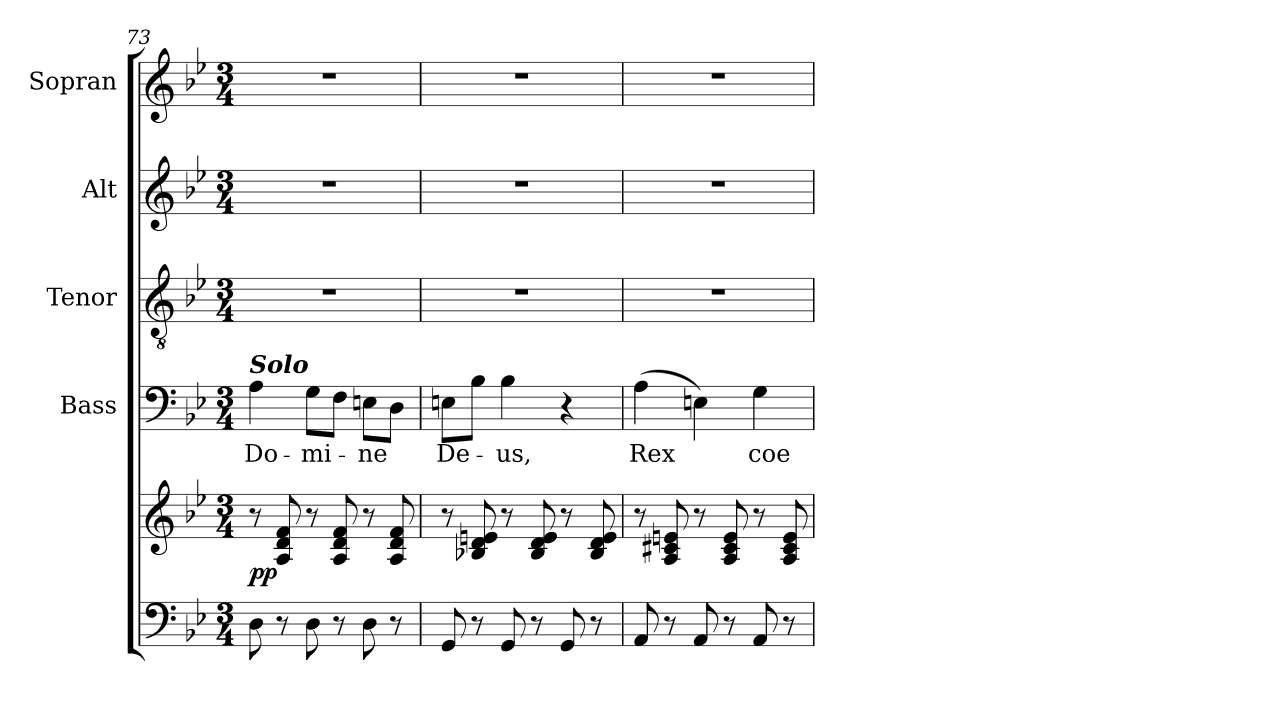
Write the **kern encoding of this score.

**kern	**kern	**dynam	**kern	**text	**kern	**kern	**kern
*part5	*part5	*part5	*part4	*part4	*part3	*part2	*part1
*staff6	*staff5	*staff5/6	*staff4	*staff4	*staff3	*staff2	*staff1
*	*	*	*I"Bass	*	*I"Tenor	*I"Alt	*I"Sopran
*	*	*	*I'B.	*	*I'T.	*I'A.	*I'S.
*clefF4	*clefG2	*	*clefF4	*	*clefGv2	*clefG2	*clefG2
*k[b-e-]	*k[b-e-]	*	*k[b-e-]	*	*k[b-e-]	*k[b-e-]	*k[b-e-]
*B-:	*B-:	*	*B-:	*	*B-:	*B-:	*B-:
*M3/4	*M3/4	*	*M3/4	*	*M3/4	*M3/4	*M3/4
=73	=73	=73	=73	=73	=73	=73	=73
!	!	!	!LO:TX:a:Bi:t=Solo	!	!	!	!
!	!	!LO:DY:b	!	!LO:LY:b	!	!	!
8D\	8r	pp	4A\	Do-	2.r	2.r	2.r
8r	8A/ 8d/ 8f/	.	.	.	.	.	.
!	!	!	!	!LO:LY:b	!	!	!
8D\	8r	.	8G\L	-mi-	.	.	.
8r	8A/ 8d/ 8f/	.	8F\J	.	.	.	.
!	!	!	!	!LO:LY:b	!	!	!
8D\	8r	.	8En\L	-ne	.	.	.
8r	8A/ 8d/ 8f/	.	8D\J	.	.	.	.
!!LO:PB:g=z
=74	=74	=74	=74	=74	=74	=74	=74
!	!	!	!	!LO:LY:b	!	!	!
8GG/	8r	.	8En\L	De-	2.r	2.r	2.r
8r	8B-X/ 8d/ 8en/	.	8B-\J	.	.	.	.
!	!	!	!	!LO:LY:b	!	!	!
8GG/	8r	.	4B-\	-us,	.	.	.
8r	8B-/ 8d/ 8e/	.	.	.	.	.	.
8GG/	8r	.	4r	.	.	.	.
8r	8B-/ 8d/ 8e/	.	.	.	.	.	.
=75	=75	=75	=75	=75	=75	=75	=75
!	!	!	!	!LO:LY:b	!	!	!
8AA/	8r	.	(>4A\	Rex	2.r	2.r	2.r
8r	8A/ 8c#X/ 8en/	.	.	.	.	.	.
8AA/	8r	.	4En\)	.	.	.	.
8r	8A/ 8c#/ 8e/	.	.	.	.	.	.
!	!	!	!	!LO:LY:b	!	!	!
8AA/	8r	.	4G\	coe-	.	.	.
8r	8A/ 8c#/ 8e/	.	.	.	.	.	.
=	=	=	=	=	=	=	=
*-	*-	*-	*-	*-	*-	*-	*-
